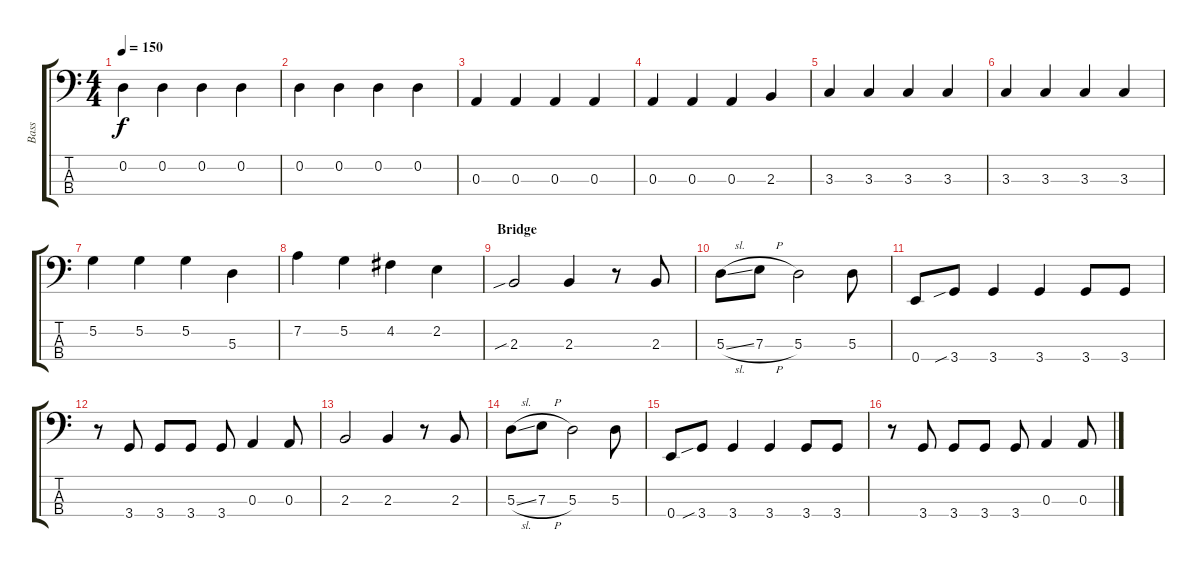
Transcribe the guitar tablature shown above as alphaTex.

\track ("Bass" "Bass") {instrument electricbassfinger}
\staff {score tabs}
\tuning (G2 D2 A1 E1) {hide}
\ts (4 4)
\tempo 150
\clef f4
\ks c
0.2.4{dy f} 0.2.4 0.2.4 0.2.4 |
0.2.4 0.2.4 0.2.4 0.2.4 |
0.3.4 0.3.4 0.3.4 0.3.4 |
0.3.4 0.3.4 0.3.4 2.3.4 |
3.3.4 3.3.4 3.3.4 3.3.4 |
3.3.4 3.3.4 3.3.4 3.3.4 |
5.2.4 5.2.4 5.2.4 5.3.4 |
7.2.4 5.2.4 4.2.4 2.2.4 |
\section ("" "Bridge")
2.3{sib}.2 2.3.4 r.8 2.3.8 |
5.3{sl}.8 7.3{h}.8 5.3.2 5.3.8 |
0.4.8 3.4{sib}.8 3.4.4 3.4.4 3.4.8 3.4.8 |
r.8 3.4.8 3.4.8 3.4.8 3.4.8 0.3.4 0.3.8 |
2.3.2 2.3.4 r.8 2.3.8 |
5.3{sl}.8 7.3{h}.8 5.3.2 5.3.8 |
0.4.8 3.4{sib}.8 3.4.4 3.4.4 3.4.8 3.4.8 |
r.8 3.4.8 3.4.8 3.4.8 3.4.8 0.3.4 0.3.8
